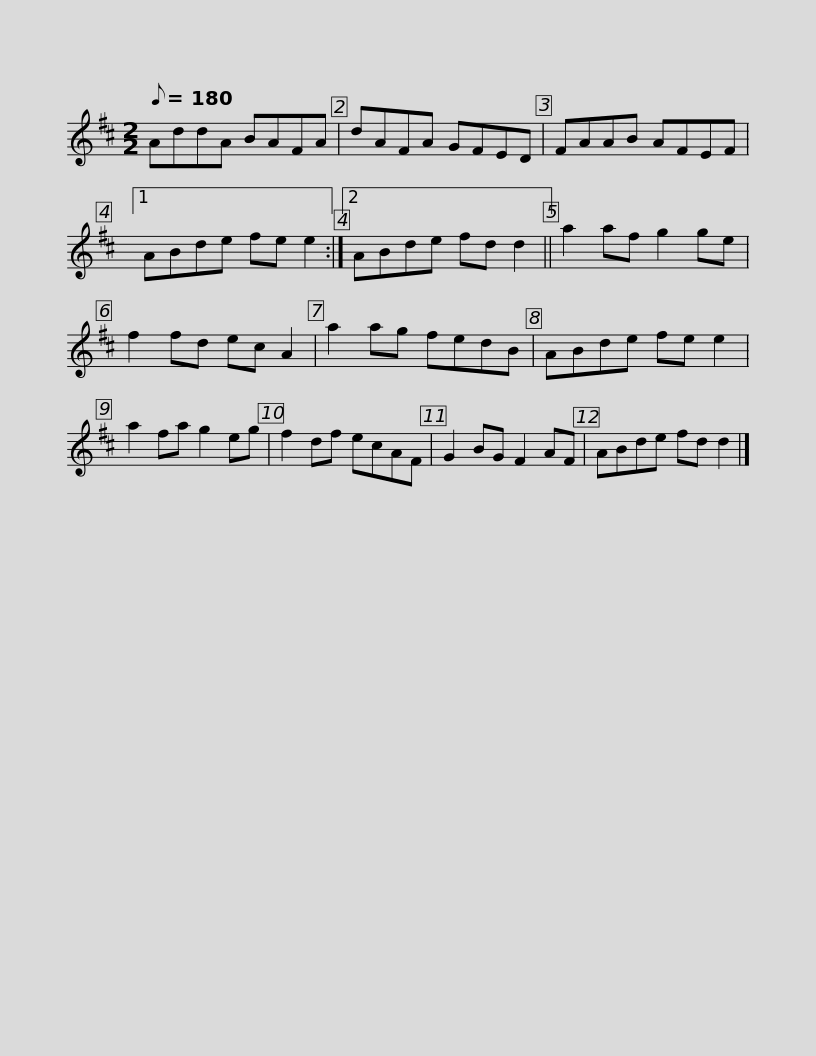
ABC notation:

X:1
L:1/8
Q:1/8=180
M:2/2
I:linebreak $
K:D
V:1 treble
V:1
 AddA BAFA | dAFA GFED | FAAB AFEF |1 ABde fe e2 :|2 ABde fd d2 ||$ %5
 a2 af g2 ge | f2 fd ec A2 | a2 ag fedB | ABde fe e2 | a2 fa g2 eg | %10
 f2 df ecAF |$ G2 BG F2 AF | ABde fd d2 |] %13
